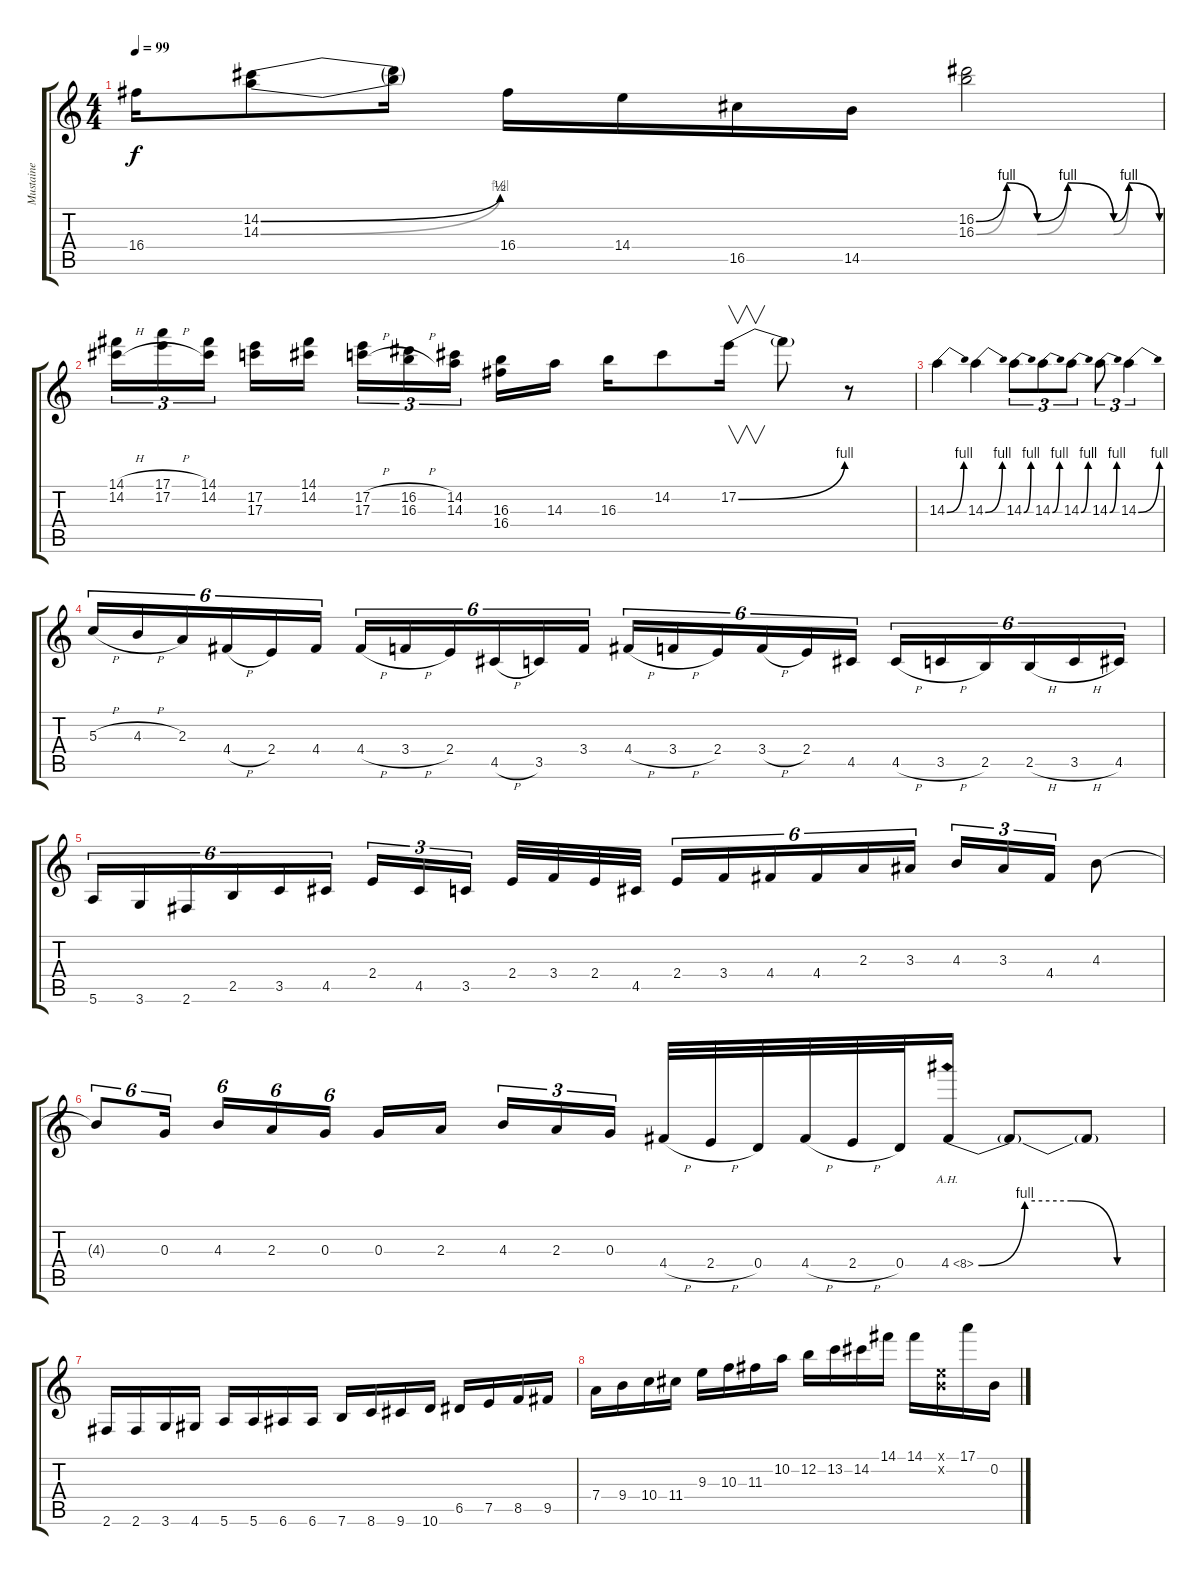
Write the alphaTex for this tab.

\track ("Mustaine" "Mustaine") {instrument distortionguitar}
\staff {score tabs}
\tuning (E4 B3 G3 D3 A2 E2) {hide}
\ts (4 4)
\tempo 99
\clef g2
\ks c
16.4.16{dy f} (14.2{be (bend 0 0 60 2)} 14.3{be (bend 0 0 60 4)}).8 (14.2{t} 14.3{t}).16 16.4.16 14.4.16 16.5.16 14.5.16 (16.2{be (custom 0 0 10 4 20 0 30 4 45 0 50 4 60 0)} 16.3{be (custom 0 0 10 4 20 0 30 4 45 0 50 4 60 0)}).2 |
(14.1{h} 14.2{h}).16{tu (3 2)} (17.1{h} 17.2{h}).16{tu (3 2)} (14.1 14.2).16{tu (3 2)} (17.2 17.3).16 (14.1 14.2).16 (17.2{h} 17.3{h}).16{tu (3 2)} (16.2{h} 16.3{h}).16{tu (3 2)} (14.2 14.3).16{tu (3 2)} (16.3 16.4).16 14.3.16 16.3.16 14.2.8 17.2{be (bend 0 0 60 4)}.16{v} 17.2{t}.8 r.8 |
14.3{be (bend 0 0 60 4)}.4 14.3{be (bend 0 0 60 4)}.4 14.3{be (bend 0 0 60 4)}.8{tu (3 2)} 14.3{be (bend 0 0 60 4)}.8{tu (3 2)} 14.3{be (bend 0 0 60 4)}.8{tu (3 2)} 14.3{be (bend 0 0 60 4)}.8{tu (3 2)} 14.3{be (bend 0 0 60 4)}.4{tu (3 2)} |
5.3{h}.16{tu (6 4)} 4.3{h}.16{tu (6 4)} 2.3.16{tu (6 4)} 4.4{h}.16{tu (6 4)} 2.4.16{tu (6 4)} 4.4.16{tu (6 4)} 4.4{h}.16{tu (6 4)} 3.4{h}.16{tu (6 4)} 2.4.16{tu (6 4)} 4.5{h}.16{tu (6 4)} 3.5.16{tu (6 4)} 3.4.16{tu (6 4)} 4.4{h}.16{tu (6 4)} 3.4{h}.16{tu (6 4)} 2.4.16{tu (6 4)} 3.4{h}.16{tu (6 4)} 2.4.16{tu (6 4)} 4.5.16{tu (6 4)} 4.5{h}.16{tu (6 4)} 3.5{h}.16{tu (6 4)} 2.5.16{tu (6 4)} 2.5{h}.16{tu (6 4)} 3.5{h}.16{tu (6 4)} 4.5.16{tu (6 4)} |
5.6.16{tu (6 4)} 3.6.16{tu (6 4)} 2.6.16{tu (6 4)} 2.5.16{tu (6 4)} 3.5.16{tu (6 4)} 4.5.16{tu (6 4)} 2.4.16{tu (3 2)} 4.5.16{tu (3 2)} 3.5.16{tu (3 2)} 2.4.32 3.4.32 2.4.32 4.5.32 2.4.16{tu (6 4)} 3.4.16{tu (6 4)} 4.4.16{tu (6 4)} 4.4.16{tu (6 4)} 2.3.16{tu (6 4)} 3.3.16{tu (6 4)} 4.3.16{tu (3 2)} 3.3.16{tu (3 2)} 4.4.16{tu (3 2)} 4.3.8 |
4.3{t}.8{tu (6 4)} 0.3.16{tu (6 4)} 4.3.16{tu (6 4)} 2.3.16{tu (6 4)} 0.3.16{tu (6 4)} 0.3.16 2.3.16 4.3.16{tu (3 2)} 2.3.16{tu (3 2)} 0.3.16{tu (3 2)} 4.4{h}.32 2.4{h}.32 0.4.32 4.4{h}.32 2.4{h}.32 0.4.32 4.4{be (custom 0 0 15 4 30 4 45 0 60 0) ah 4}.16 4.4{t}.8 4.4{t}.8 |
2.6.16 2.6.16 3.6.16 4.6.16 5.6.16 5.6.16 6.6.16 6.6.16 7.6.16 8.6.16 9.6.16 10.6.16 6.5.16 7.5.16 8.5.16 9.5.16 |
7.4.16 9.4.16 10.4.16 11.4.16 9.3.16 10.3.16 11.3.16 10.2.16 12.2.16 13.2.16 14.2.16 14.1.16 14.1.16 (0.1{x} 0.2{x}).16 17.1.16 0.2.16
